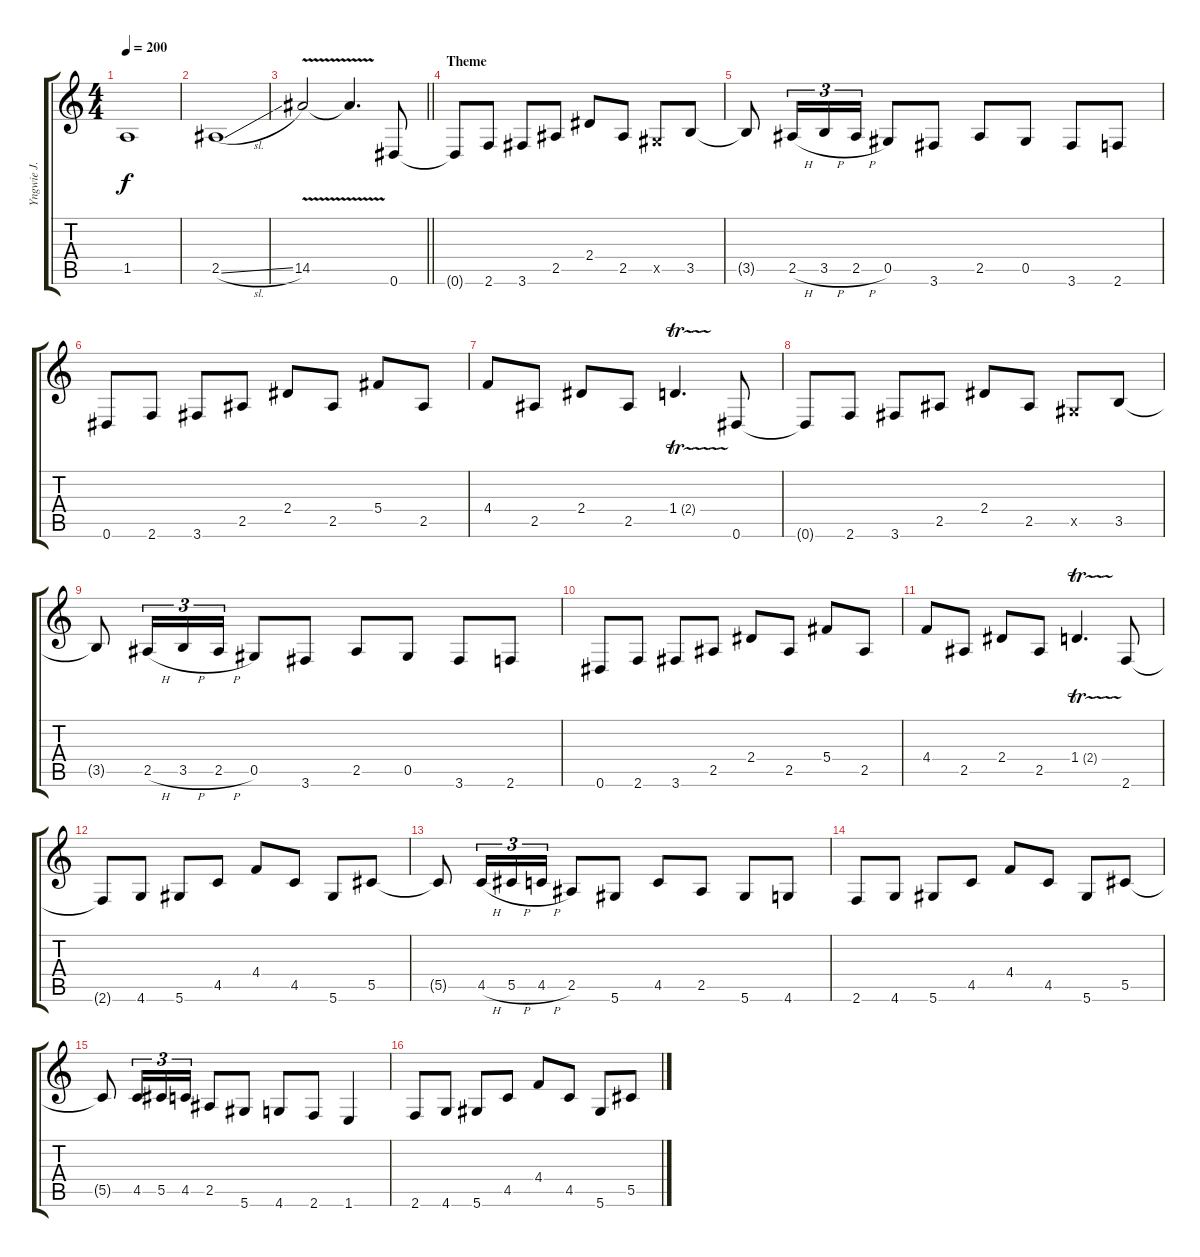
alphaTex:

\track ("Yngwie J. Malmsteen" "Yngwie J. ") {instrument distortionguitar}
\staff {score tabs}
\tuning (Eb4 Bb3 Gb3 Db3 Ab2 Eb2) {hide}
\ts (4 4)
\tempo 200
\clef g2
\ks c
1.5.1{dy f} |
2.5{sl}.1 |
\barLineRight lightlight
14.5{v}.2 14.5{t}.4{d} 0.6.8 |
\section ("" "Theme")
0.6{t}.8 2.6.8 3.6.8 2.5.8 2.4.8 2.5.8 0.5{x}.8 3.5.8 |
3.5{t}.8 2.5{h}.16{tu (3 2)} 3.5{h}.16{tu (3 2)} 2.5{h}.16{tu (3 2)} 0.5.8 3.6.8 2.5.8 0.5.8 3.6.8 2.6.8 |
0.6.8 2.6.8 3.6.8 2.5.8 2.4.8 2.5.8 5.4.8 2.5.8 |
4.4.8 2.5.8 2.4.8 2.5.8 1.4{tr (2 16)}.4{d} 0.6.8 |
0.6{t}.8 2.6.8 3.6.8 2.5.8 2.4.8 2.5.8 0.5{x}.8 3.5.8 |
3.5{t}.8 2.5{h}.16{tu (3 2)} 3.5{h}.16{tu (3 2)} 2.5{h}.16{tu (3 2)} 0.5.8 3.6.8 2.5.8 0.5.8 3.6.8 2.6.8 |
0.6.8 2.6.8 3.6.8 2.5.8 2.4.8 2.5.8 5.4.8 2.5.8 |
4.4.8 2.5.8 2.4.8 2.5.8 1.4{tr (2 16)}.4{d} 2.6.8 |
2.6{t}.8 4.6.8 5.6.8 4.5.8 4.4.8 4.5.8 5.6.8 5.5.8 |
5.5{t}.8 4.5{h}.16{tu (3 2)} 5.5{h}.16{tu (3 2)} 4.5{h}.16{tu (3 2)} 2.5.8 5.6.8 4.5.8 2.5.8 5.6.8 4.6.8 |
2.6.8 4.6.8 5.6.8 4.5.8 4.4.8 4.5.8 5.6.8 5.5.8 |
5.5{t}.8 4.5.16{tu (3 2)} 5.5.16{tu (3 2)} 4.5.16{tu (3 2)} 2.5.8 5.6.8 4.6.8 2.6.8 1.6.4 |
2.6.8 4.6.8 5.6.8 4.5.8 4.4.8 4.5.8 5.6.8 5.5.8
